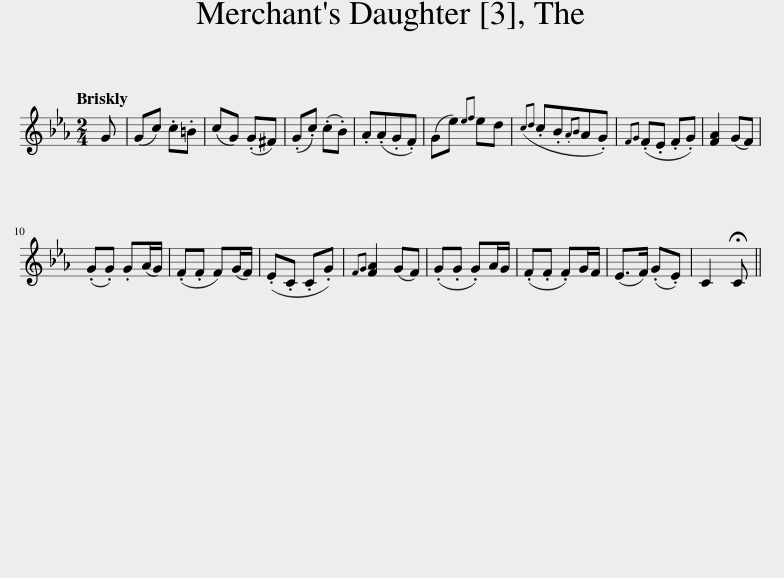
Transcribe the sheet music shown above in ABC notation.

X:1
L:1/8
Q:1/4=120
M:2/4
I:linebreak $
K:Cmin
V:1 treble
V:1
 G | (Gc) .c.=B | (cG) (.G^F) | (.G.c) (.c.B) | .A(.A.G.F) | %5
 (Ge){ef} ed |({cd} .c.B{.AB}A.G) |{FG} (.F.E .F.G) | [FA]2 (GF) |$ (.G.G) .G(A/G/) | %10
 (.F.F F)(G/F/) | (.E.C .C.G) |{FG} [FA]2 (GF) | (.G.G .G)A/G/ | (.F.F .F)G/F/ | %15
 (E>F) (.G.E) | C2 !fermata!C || %17
